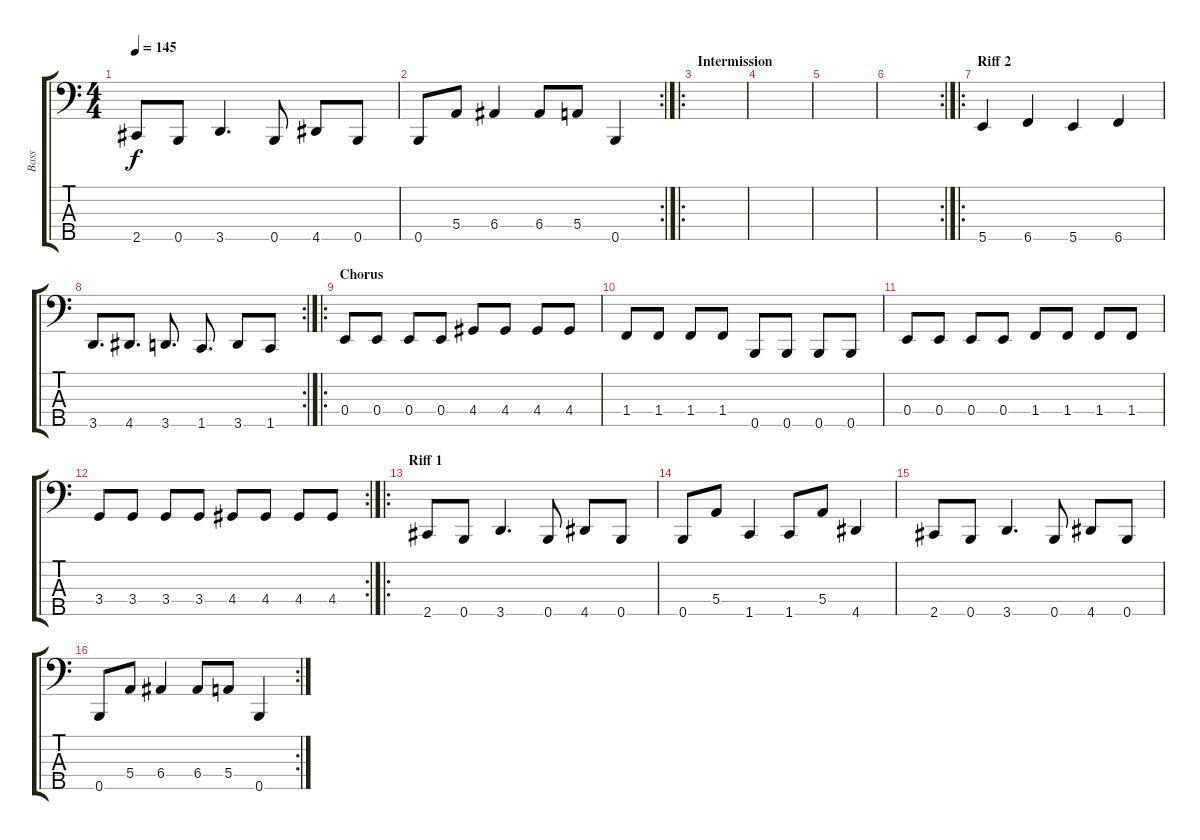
\track ("Bass" "Bass") {instrument electricbassfinger}
\staff {score tabs}
\tuning (G2 D2 A1 E1 B0) {hide}
\ts (4 4)
\tempo 145
\clef f4
\ks c
2.5.8{dy f} 0.5.8 3.5.4{d} 0.5.8 4.5.8 0.5.8 |
\rc 2
0.5.8 5.4.8 6.4.4 6.4.8 5.4.8 0.5.4 |
\ro
\section ("" "Intermission")
|
|
|
\rc 2
|
\ro
\section ("" "Riff 2")
5.5.4 6.5.4 5.5.4 6.5.4 |
\rc 2
3.5.8{d} 4.5.8{d} 3.5.8{d} 1.5.8{d} 3.5.8 1.5.8 |
\ro
\section ("" "Chorus")
0.4.8 0.4.8 0.4.8 0.4.8 4.4.8 4.4.8 4.4.8 4.4.8 |
1.4.8 1.4.8 1.4.8 1.4.8 0.5.8 0.5.8 0.5.8 0.5.8 |
0.4.8 0.4.8 0.4.8 0.4.8 1.4.8 1.4.8 1.4.8 1.4.8 |
\rc 2
3.4.8 3.4.8 3.4.8 3.4.8 4.4.8 4.4.8 4.4.8 4.4.8 |
\ro
\section ("" "Riff 1")
2.5.8 0.5.8 3.5.4{d} 0.5.8 4.5.8 0.5.8 |
0.5.8 5.4.8 1.5.4 1.5.8 5.4.8 4.5.4 |
2.5.8 0.5.8 3.5.4{d} 0.5.8 4.5.8 0.5.8 |
\rc 2
0.5.8 5.4.8 6.4.4 6.4.8 5.4.8 0.5.4
